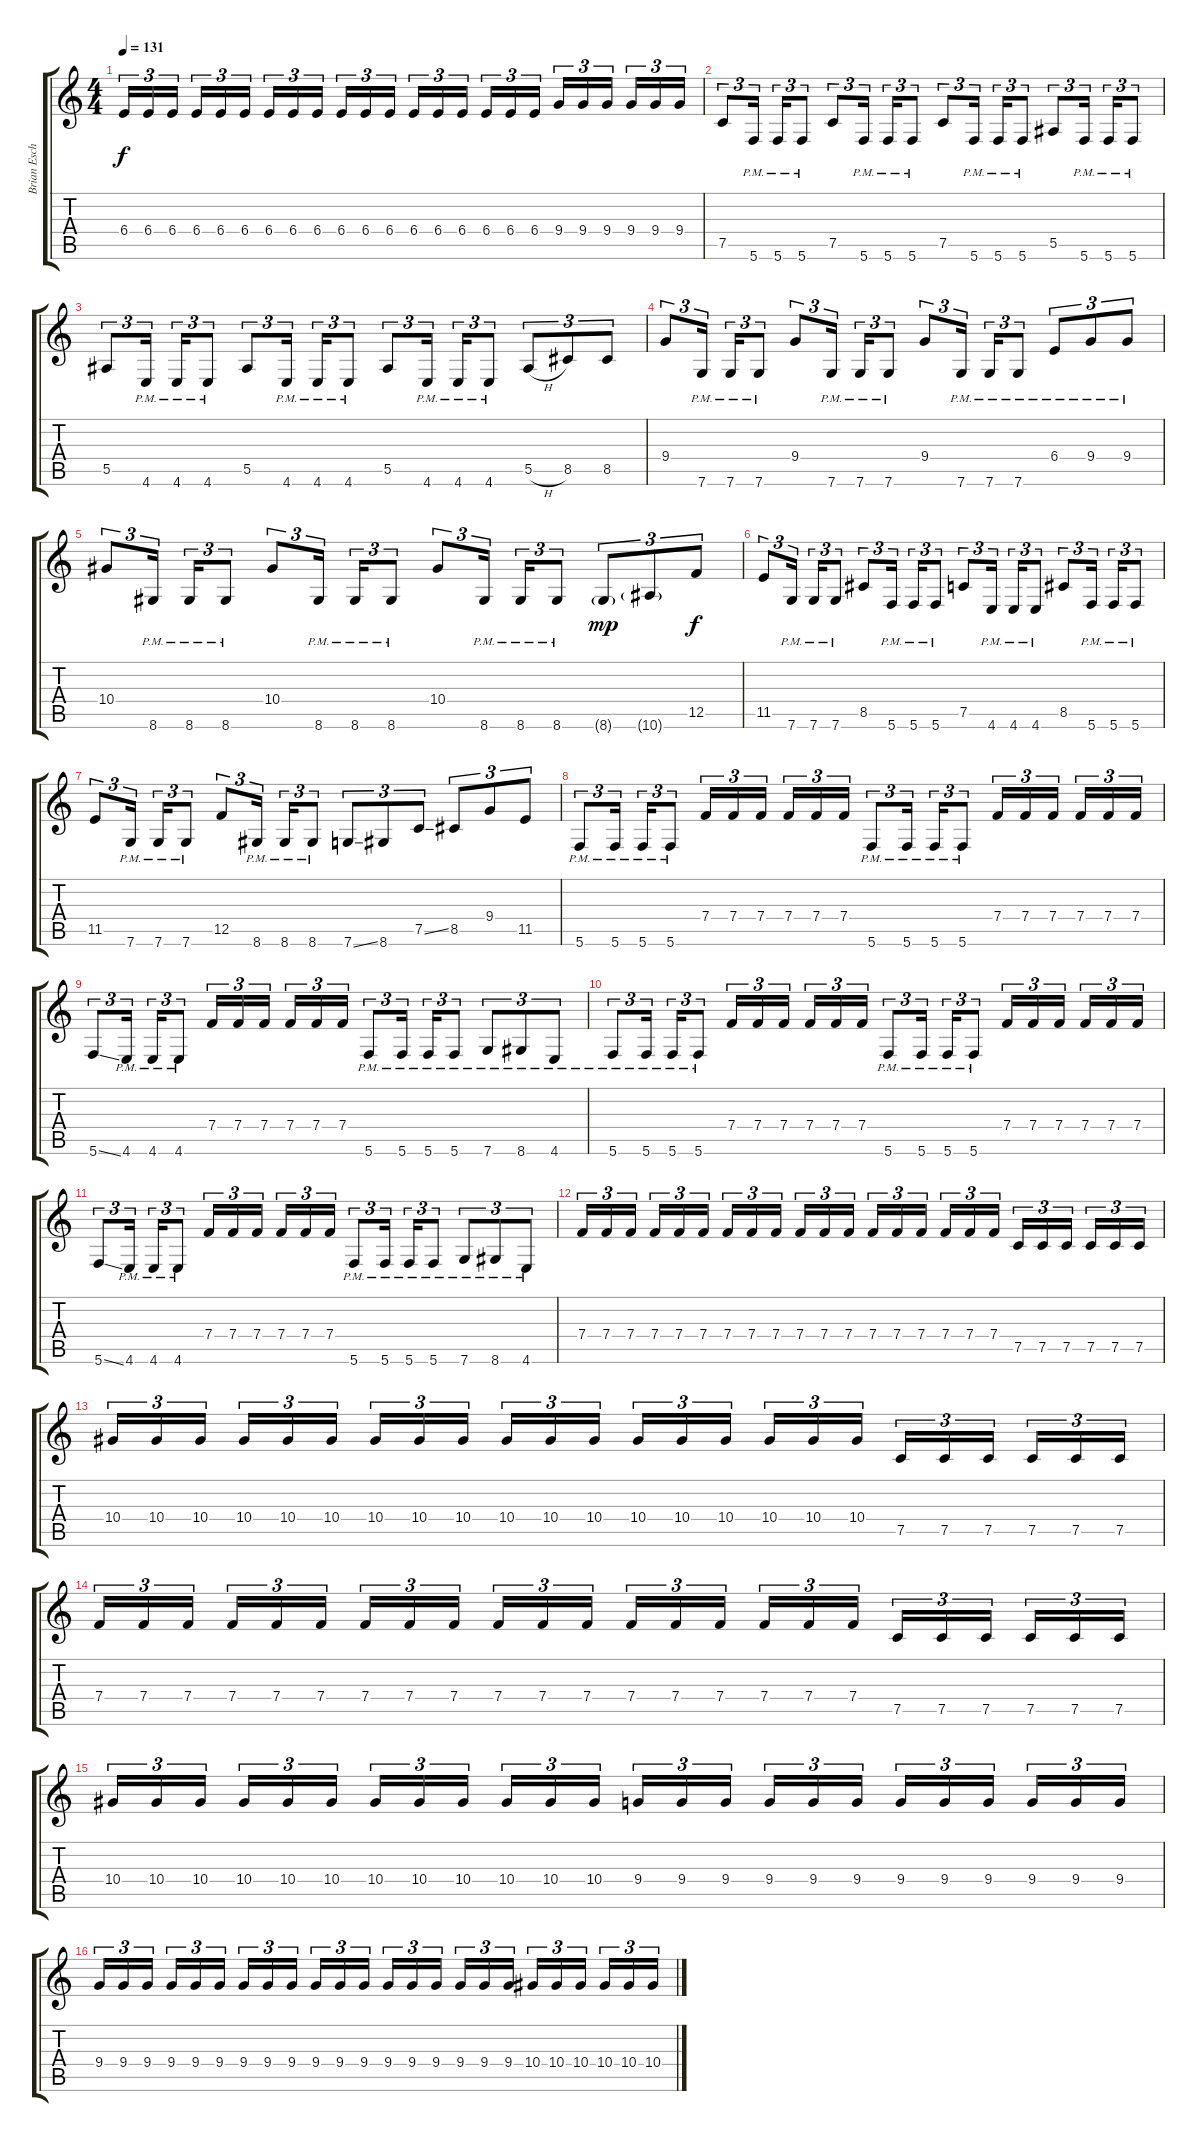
\track ("Brian Eschbach (Lead Guitar)" "Brian Esch") {instrument distortionguitar}
\staff {score tabs}
\tuning (C4 G3 Eb3 Bb2 F2 C2) {hide}
\ts (4 4)
\tempo 131
\clef g2
\ks c
6.4.16{tu (3 2) dy f} 6.4.16{tu (3 2)} 6.4.16{tu (3 2)} 6.4.16{tu (3 2)} 6.4.16{tu (3 2)} 6.4.16{tu (3 2)} 6.4.16{tu (3 2)} 6.4.16{tu (3 2)} 6.4.16{tu (3 2)} 6.4.16{tu (3 2)} 6.4.16{tu (3 2)} 6.4.16{tu (3 2)} 6.4.16{tu (3 2)} 6.4.16{tu (3 2)} 6.4.16{tu (3 2)} 6.4.16{tu (3 2)} 6.4.16{tu (3 2)} 6.4.16{tu (3 2)} 9.4.16{tu (3 2)} 9.4.16{tu (3 2)} 9.4.16{tu (3 2)} 9.4.16{tu (3 2)} 9.4.16{tu (3 2)} 9.4.16{tu (3 2)} |
7.5.8{tu (3 2)} 5.6{pm}.16{tu (3 2)} 5.6{pm}.16{tu (3 2)} 5.6{pm}.8{tu (3 2)} 7.5.8{tu (3 2)} 5.6{pm}.16{tu (3 2)} 5.6{pm}.16{tu (3 2)} 5.6{pm}.8{tu (3 2)} 7.5.8{tu (3 2)} 5.6{pm}.16{tu (3 2)} 5.6{pm}.16{tu (3 2)} 5.6{pm}.8{tu (3 2)} 5.5.8{tu (3 2)} 5.6{pm}.16{tu (3 2)} 5.6{pm}.16{tu (3 2)} 5.6{pm}.8{tu (3 2)} |
5.5.8{tu (3 2)} 4.6{pm}.16{tu (3 2)} 4.6{pm}.16{tu (3 2)} 4.6{pm}.8{tu (3 2)} 5.5.8{tu (3 2)} 4.6{pm}.16{tu (3 2)} 4.6{pm}.16{tu (3 2)} 4.6{pm}.8{tu (3 2)} 5.5.8{tu (3 2)} 4.6{pm}.16{tu (3 2)} 4.6{pm}.16{tu (3 2)} 4.6{pm}.8{tu (3 2)} 5.5{h}.8{tu (3 2)} 8.5.8{tu (3 2)} 8.5.8{tu (3 2)} |
9.4.8{tu (3 2)} 7.6{pm}.16{tu (3 2)} 7.6{pm}.16{tu (3 2)} 7.6{pm}.8{tu (3 2)} 9.4.8{tu (3 2)} 7.6{pm}.16{tu (3 2)} 7.6{pm}.16{tu (3 2)} 7.6{pm}.8{tu (3 2)} 9.4.8{tu (3 2)} 7.6{pm}.16{tu (3 2)} 7.6{pm}.16{tu (3 2)} 7.6{pm}.8{tu (3 2)} 6.4{pm}.8{tu (3 2)} 9.4{pm}.8{tu (3 2)} 9.4{pm}.8{tu (3 2)} |
10.4.8{tu (3 2)} 8.6{pm}.16{tu (3 2)} 8.6{pm}.16{tu (3 2)} 8.6{pm}.8{tu (3 2)} 10.4.8{tu (3 2)} 8.6{pm}.16{tu (3 2)} 8.6{pm}.16{tu (3 2)} 8.6{pm}.8{tu (3 2)} 10.4.8{tu (3 2)} 8.6{pm}.16{tu (3 2)} 8.6{pm}.16{tu (3 2)} 8.6{pm}.8{tu (3 2)} 8.6{g}.8{tu (3 2) dy mp} 10.6{g}.8{tu (3 2)} 12.5.8{tu (3 2) dy f} |
11.5.8{tu (3 2)} 7.6{pm}.16{tu (3 2)} 7.6{pm}.16{tu (3 2)} 7.6{pm}.8{tu (3 2)} 8.5.8{tu (3 2)} 5.6{pm}.16{tu (3 2)} 5.6{pm}.16{tu (3 2)} 5.6{pm}.8{tu (3 2)} 7.5.8{tu (3 2)} 4.6{pm}.16{tu (3 2)} 4.6{pm}.16{tu (3 2)} 4.6{pm}.8{tu (3 2)} 8.5.8{tu (3 2)} 5.6{pm}.16{tu (3 2)} 5.6{pm}.16{tu (3 2)} 5.6{pm}.8{tu (3 2)} |
11.5.8{tu (3 2)} 7.6{pm}.16{tu (3 2)} 7.6{pm}.16{tu (3 2)} 7.6{pm}.8{tu (3 2)} 12.5.8{tu (3 2)} 8.6{pm}.16{tu (3 2)} 8.6{pm}.16{tu (3 2)} 8.6{pm}.8{tu (3 2)} 7.6{ss}.8{tu (3 2)} 8.6.8{tu (3 2)} 7.5{ss}.8{tu (3 2)} 8.5.8{tu (3 2)} 9.4.8{tu (3 2)} 11.5.8{tu (3 2)} |
5.6{pm}.8{tu (3 2)} 5.6{pm}.16{tu (3 2)} 5.6{pm}.16{tu (3 2)} 5.6{pm}.8{tu (3 2)} 7.4.16{tu (3 2)} 7.4.16{tu (3 2)} 7.4.16{tu (3 2)} 7.4.16{tu (3 2)} 7.4.16{tu (3 2)} 7.4.16{tu (3 2)} 5.6{pm}.8{tu (3 2)} 5.6{pm}.16{tu (3 2)} 5.6{pm}.16{tu (3 2)} 5.6{pm}.8{tu (3 2)} 7.4.16{tu (3 2)} 7.4.16{tu (3 2)} 7.4.16{tu (3 2)} 7.4.16{tu (3 2)} 7.4.16{tu (3 2)} 7.4.16{tu (3 2)} |
5.6{ss}.8{tu (3 2)} 4.6{pm}.16{tu (3 2)} 4.6{pm}.16{tu (3 2)} 4.6{pm}.8{tu (3 2)} 7.4.16{tu (3 2)} 7.4.16{tu (3 2)} 7.4.16{tu (3 2)} 7.4.16{tu (3 2)} 7.4.16{tu (3 2)} 7.4.16{tu (3 2)} 5.6{pm}.8{tu (3 2)} 5.6{pm}.16{tu (3 2)} 5.6{pm}.16{tu (3 2)} 5.6{pm}.8{tu (3 2)} 7.6{pm}.8{tu (3 2)} 8.6{pm}.8{tu (3 2)} 4.6{pm}.8{tu (3 2)} |
5.6{pm}.8{tu (3 2)} 5.6{pm}.16{tu (3 2)} 5.6{pm}.16{tu (3 2)} 5.6{pm}.8{tu (3 2)} 7.4.16{tu (3 2)} 7.4.16{tu (3 2)} 7.4.16{tu (3 2)} 7.4.16{tu (3 2)} 7.4.16{tu (3 2)} 7.4.16{tu (3 2)} 5.6{pm}.8{tu (3 2)} 5.6{pm}.16{tu (3 2)} 5.6{pm}.16{tu (3 2)} 5.6{pm}.8{tu (3 2)} 7.4.16{tu (3 2)} 7.4.16{tu (3 2)} 7.4.16{tu (3 2)} 7.4.16{tu (3 2)} 7.4.16{tu (3 2)} 7.4.16{tu (3 2)} |
5.6{ss}.8{tu (3 2)} 4.6{pm}.16{tu (3 2)} 4.6{pm}.16{tu (3 2)} 4.6{pm}.8{tu (3 2)} 7.4.16{tu (3 2)} 7.4.16{tu (3 2)} 7.4.16{tu (3 2)} 7.4.16{tu (3 2)} 7.4.16{tu (3 2)} 7.4.16{tu (3 2)} 5.6{pm}.8{tu (3 2)} 5.6{pm}.16{tu (3 2)} 5.6{pm}.16{tu (3 2)} 5.6{pm}.8{tu (3 2)} 7.6{pm}.8{tu (3 2)} 8.6{pm}.8{tu (3 2)} 4.6{pm}.8{tu (3 2)} |
7.4.16{tu (3 2)} 7.4.16{tu (3 2)} 7.4.16{tu (3 2)} 7.4.16{tu (3 2)} 7.4.16{tu (3 2)} 7.4.16{tu (3 2)} 7.4.16{tu (3 2)} 7.4.16{tu (3 2)} 7.4.16{tu (3 2)} 7.4.16{tu (3 2)} 7.4.16{tu (3 2)} 7.4.16{tu (3 2)} 7.4.16{tu (3 2)} 7.4.16{tu (3 2)} 7.4.16{tu (3 2)} 7.4.16{tu (3 2)} 7.4.16{tu (3 2)} 7.4.16{tu (3 2)} 7.5.16{tu (3 2)} 7.5.16{tu (3 2)} 7.5.16{tu (3 2)} 7.5.16{tu (3 2)} 7.5.16{tu (3 2)} 7.5.16{tu (3 2)} |
10.4.16{tu (3 2)} 10.4.16{tu (3 2)} 10.4.16{tu (3 2)} 10.4.16{tu (3 2)} 10.4.16{tu (3 2)} 10.4.16{tu (3 2)} 10.4.16{tu (3 2)} 10.4.16{tu (3 2)} 10.4.16{tu (3 2)} 10.4.16{tu (3 2)} 10.4.16{tu (3 2)} 10.4.16{tu (3 2)} 10.4.16{tu (3 2)} 10.4.16{tu (3 2)} 10.4.16{tu (3 2)} 10.4.16{tu (3 2)} 10.4.16{tu (3 2)} 10.4.16{tu (3 2)} 7.5.16{tu (3 2)} 7.5.16{tu (3 2)} 7.5.16{tu (3 2)} 7.5.16{tu (3 2)} 7.5.16{tu (3 2)} 7.5.16{tu (3 2)} |
7.4.16{tu (3 2)} 7.4.16{tu (3 2)} 7.4.16{tu (3 2)} 7.4.16{tu (3 2)} 7.4.16{tu (3 2)} 7.4.16{tu (3 2)} 7.4.16{tu (3 2)} 7.4.16{tu (3 2)} 7.4.16{tu (3 2)} 7.4.16{tu (3 2)} 7.4.16{tu (3 2)} 7.4.16{tu (3 2)} 7.4.16{tu (3 2)} 7.4.16{tu (3 2)} 7.4.16{tu (3 2)} 7.4.16{tu (3 2)} 7.4.16{tu (3 2)} 7.4.16{tu (3 2)} 7.5.16{tu (3 2)} 7.5.16{tu (3 2)} 7.5.16{tu (3 2)} 7.5.16{tu (3 2)} 7.5.16{tu (3 2)} 7.5.16{tu (3 2)} |
10.4.16{tu (3 2)} 10.4.16{tu (3 2)} 10.4.16{tu (3 2)} 10.4.16{tu (3 2)} 10.4.16{tu (3 2)} 10.4.16{tu (3 2)} 10.4.16{tu (3 2)} 10.4.16{tu (3 2)} 10.4.16{tu (3 2)} 10.4.16{tu (3 2)} 10.4.16{tu (3 2)} 10.4.16{tu (3 2)} 9.4.16{tu (3 2)} 9.4.16{tu (3 2)} 9.4.16{tu (3 2)} 9.4.16{tu (3 2)} 9.4.16{tu (3 2)} 9.4.16{tu (3 2)} 9.4.16{tu (3 2)} 9.4.16{tu (3 2)} 9.4.16{tu (3 2)} 9.4.16{tu (3 2)} 9.4.16{tu (3 2)} 9.4.16{tu (3 2)} |
9.4.16{tu (3 2)} 9.4.16{tu (3 2)} 9.4.16{tu (3 2)} 9.4.16{tu (3 2)} 9.4.16{tu (3 2)} 9.4.16{tu (3 2)} 9.4.16{tu (3 2)} 9.4.16{tu (3 2)} 9.4.16{tu (3 2)} 9.4.16{tu (3 2)} 9.4.16{tu (3 2)} 9.4.16{tu (3 2)} 9.4.16{tu (3 2)} 9.4.16{tu (3 2)} 9.4.16{tu (3 2)} 9.4.16{tu (3 2)} 9.4.16{tu (3 2)} 9.4.16{tu (3 2)} 10.4.16{tu (3 2)} 10.4.16{tu (3 2)} 10.4.16{tu (3 2)} 10.4.16{tu (3 2)} 10.4.16{tu (3 2)} 10.4.16{tu (3 2)}
